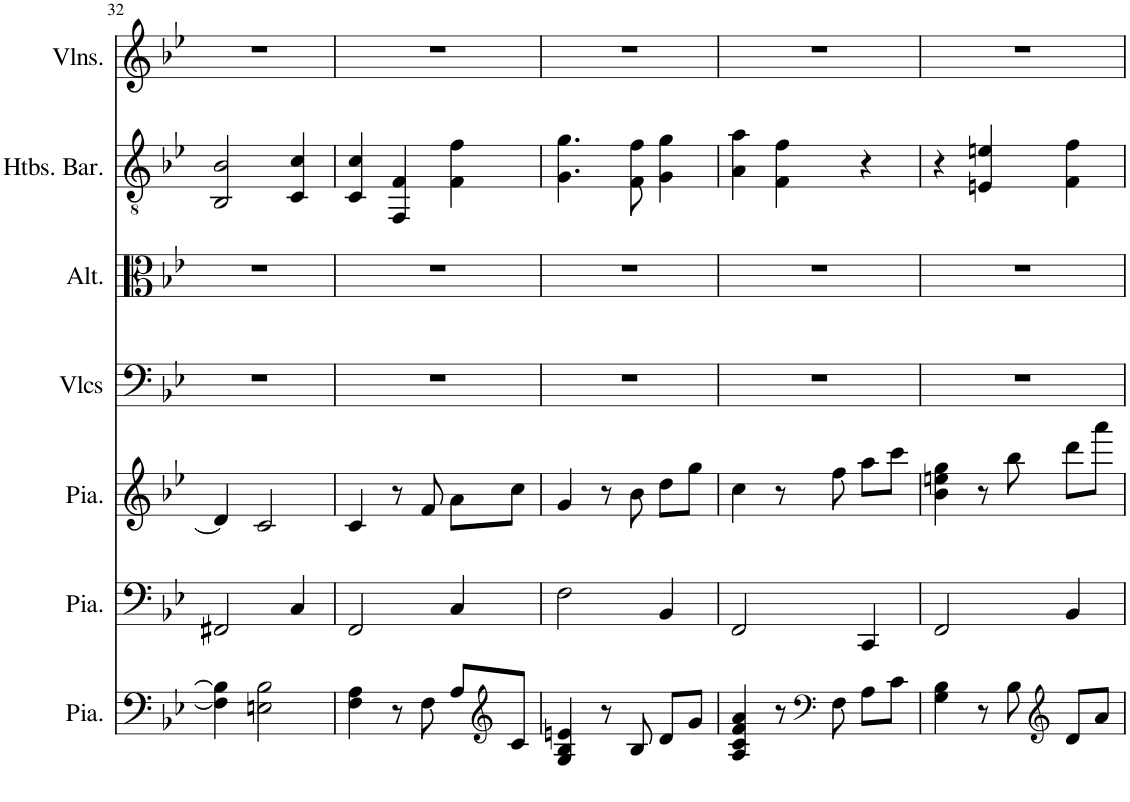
**kern	**kern	**kern	**kern	**kern	**kern	**kern
*part7	*part6	*part5	*part4	*part3	*part2	*part1
*staff7	*staff6	*staff5	*staff4	*staff3	*staff2	*staff1
*I"Piano, Organ	*I"Piano, Pedals	*I"Piano, Organ	*I"Violoncelles, Bass	*I"Altos, Tenor	*I"Hautbois Baryton, Alto	*I"Violons, Soprano
*I'Pia.	*I'Pia.	*I'Pia.	*I'Vlcs	*I'Alt.	*I'Htbs. Bar.	*I'Vlns.
!!LO:PB:g=z
*clefF4	*clefF4	*clefG2	*clefF4	*clefC3	*clefGv2	*clefG2
*k[b-e-]	*k[b-e-]	*k[b-e-]	*k[b-e-]	*k[b-e-]	*k[b-e-]	*k[b-e-]
*M3/4	*M3/4	*M3/4	*M3/4	*M3/4	*M3/4	*M3/4
=32	=32	=32	=32	=32	=32	=32
4F\] 4B-\]	2FF#X/	4d-/]	2.r	2.r	2BB-/ 2B-/	2.r
2En\ 2B-\	.	2c/	.	.	.	.
.	4C/	.	.	.	4C/ 4c/	.
=33	=33	=33	=33	=33	=33	=33
4F\ 4A\	2FF/	4c/	2.r	2.r	4C/ 4c/	2.r
8r	.	8r	.	.	4FF/ 4F/	.
8F\	.	8f/	.	.	.	.
8A/L	4C/	8a\L	.	.	4F\ 4f\	.
*clefG2	*	*	*	*	*	*
8c/J	.	8cc\J	.	.	.	.
=34	=34	=34	=34	=34	=34	=34
4G/ 4B-/ 4en/	2F\	4g/	2.r	2.r	4.G\ 4.g\	2.r
8r	.	8r	.	.	.	.
8B-/	.	8b-\	.	.	8F\ 8f\	.
8d/L	4BB-/	8dd\L	.	.	4G\ 4g\	.
8g/J	.	8gg\J	.	.	.	.
=35	=35	=35	=35	=35	=35	=35
4A/ 4c/ 4f/ 4a/	2FF/	4cc\	2.r	2.r	4A\ 4a\	2.r
8r	.	8r	.	.	4F\ 4f\	.
*clefF4	*	*	*	*	*	*
8F\	.	8ff\	.	.	.	.
8A\L	4CC/	8aa\L	.	.	4r	.
8c\J	.	8ccc\J	.	.	.	.
=36	=36	=36	=36	=36	=36	=36
4G\ 4B-\	2FF/	4b-\ 4een\ 4gg\	2.r	2.r	4r	2.r
8r	.	8r	.	.	4En/ 4en/	.
8B-\	.	8bb-\	.	.	.	.
*clefG2	*	*	*	*	*	*
8d/L	4BB-/	8ddd\L	.	.	4F\ 4f\	.
8a/J	.	8aaa\J	.	.	.	.
=	=	=	=	=	=	=
*-	*-	*-	*-	*-	*-	*-
